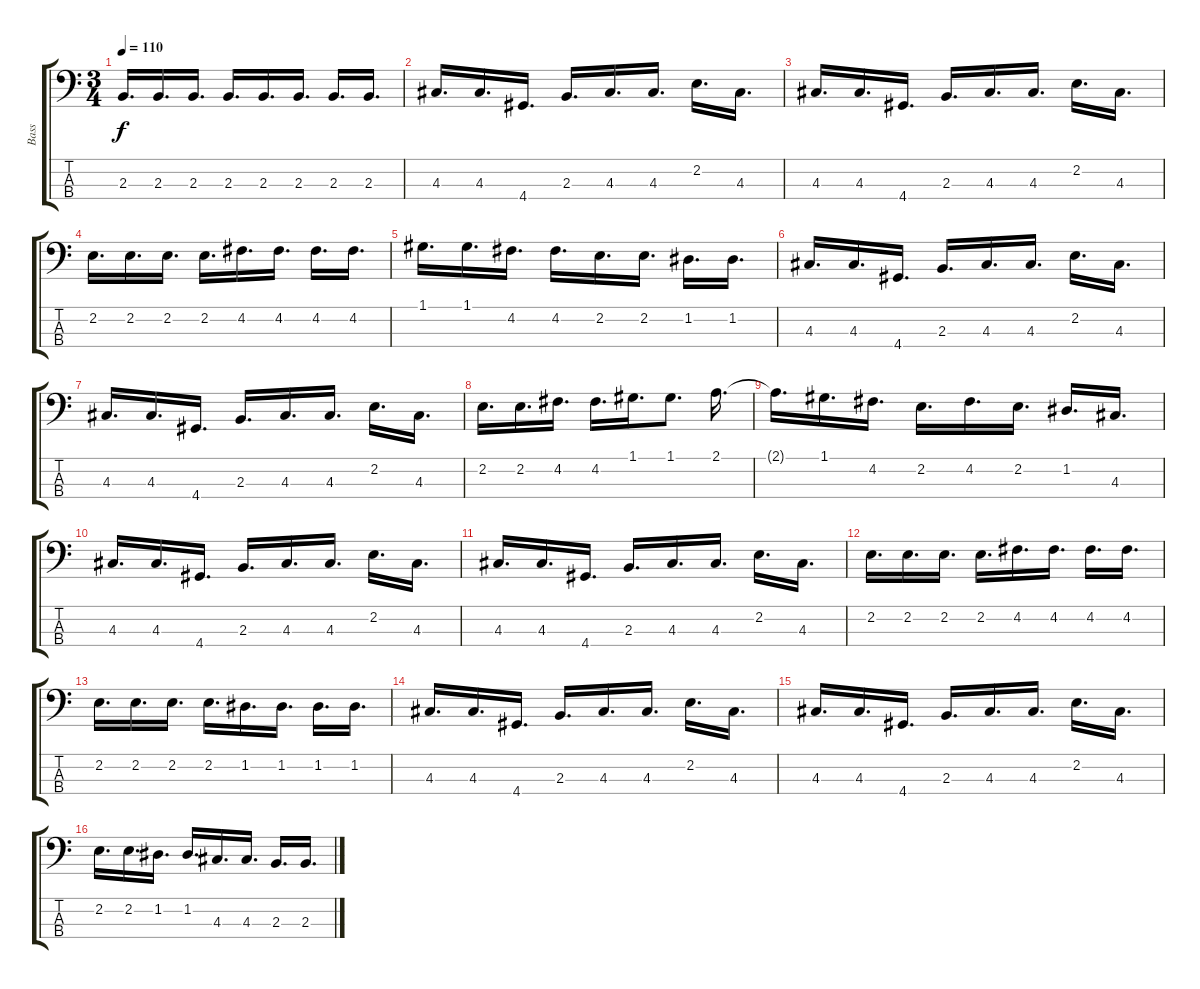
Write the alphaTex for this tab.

\track ("Bass" "Bass") {instrument electricbassfinger}
\staff {score tabs}
\tuning (G2 D2 A1 E1) {hide}
\ts (3 4)
\tempo 110
\clef f4
\ks c
2.3.16{d dy f} 2.3.16{d} 2.3.16{d} 2.3.16{d} 2.3.16{d} 2.3.16{d} 2.3.16{d} 2.3.16{d} |
4.3.16{d} 4.3.16{d} 4.4.16{d} 2.3.16{d} 4.3.16{d} 4.3.16{d} 2.2.16{d} 4.3.16{d} |
4.3.16{d} 4.3.16{d} 4.4.16{d} 2.3.16{d} 4.3.16{d} 4.3.16{d} 2.2.16{d} 4.3.16{d} |
2.2.16{d} 2.2.16{d} 2.2.16{d} 2.2.16{d} 4.2.16{d} 4.2.16{d} 4.2.16{d} 4.2.16{d} |
1.1.16{d} 1.1.16{d} 4.2.16{d} 4.2.16{d} 2.2.16{d} 2.2.16{d} 1.2.16{d} 1.2.16{d} |
4.3.16{d} 4.3.16{d} 4.4.16{d} 2.3.16{d} 4.3.16{d} 4.3.16{d} 2.2.16{d} 4.3.16{d} |
4.3.16{d} 4.3.16{d} 4.4.16{d} 2.3.16{d} 4.3.16{d} 4.3.16{d} 2.2.16{d} 4.3.16{d} |
2.2.16{d} 2.2.16{d} 4.2.16{d} 4.2.16{d} 1.1.16{d} 1.1.8{d} 2.1.16{d} |
2.1{t}.16{d} 1.1.16{d} 4.2.16{d} 2.2.16{d} 4.2.16{d} 2.2.16{d} 1.2.16{d} 4.3.16{d} |
4.3.16{d} 4.3.16{d} 4.4.16{d} 2.3.16{d} 4.3.16{d} 4.3.16{d} 2.2.16{d} 4.3.16{d} |
4.3.16{d} 4.3.16{d} 4.4.16{d} 2.3.16{d} 4.3.16{d} 4.3.16{d} 2.2.16{d} 4.3.16{d} |
2.2.16{d} 2.2.16{d} 2.2.16{d} 2.2.16{d} 4.2.16{d} 4.2.16{d} 4.2.16{d} 4.2.16{d} |
2.2.16{d} 2.2.16{d} 2.2.16{d} 2.2.16{d} 1.2.16{d} 1.2.16{d} 1.2.16{d} 1.2.16{d} |
4.3.16{d} 4.3.16{d} 4.4.16{d} 2.3.16{d} 4.3.16{d} 4.3.16{d} 2.2.16{d} 4.3.16{d} |
4.3.16{d} 4.3.16{d} 4.4.16{d} 2.3.16{d} 4.3.16{d} 4.3.16{d} 2.2.16{d} 4.3.16{d} |
2.2.16{d} 2.2.16{d} 1.2.16{d} 1.2.16{d} 4.3.16{d} 4.3.16{d} 2.3.16{d} 2.3.16{d}
